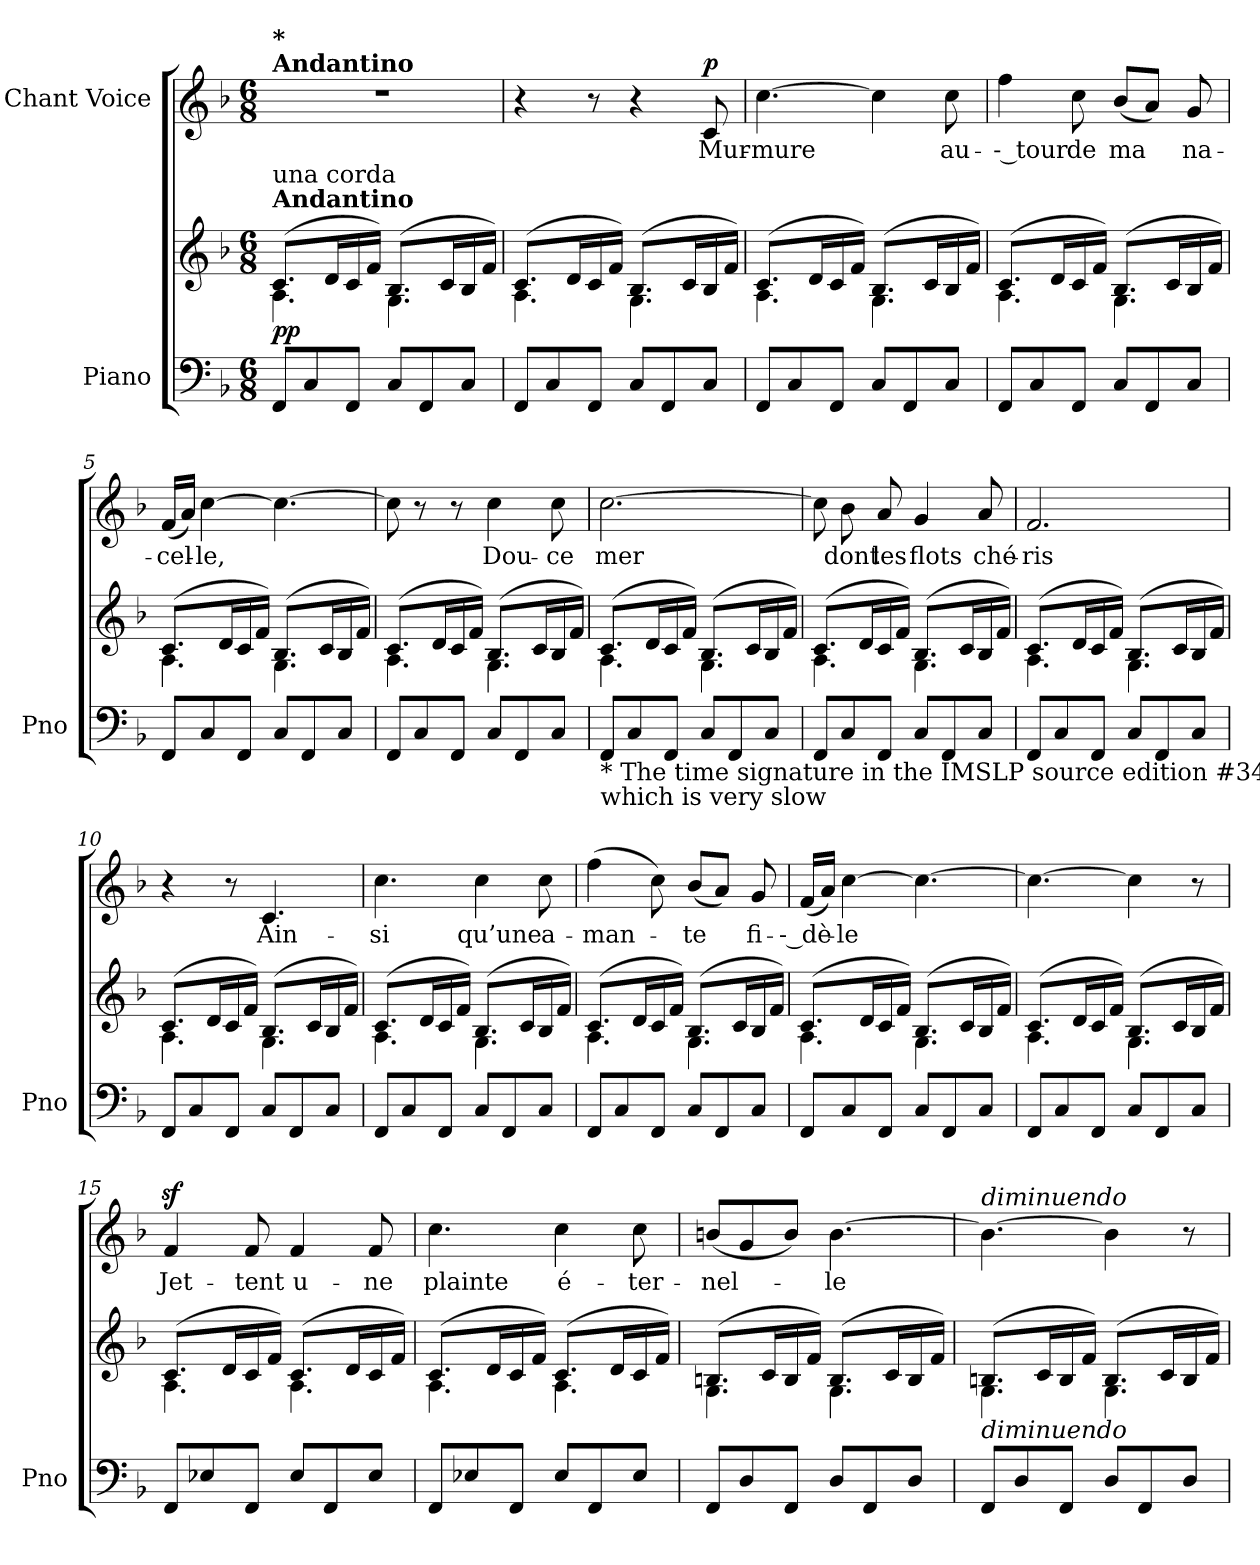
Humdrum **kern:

**kern	**kern	**dynam	**kern	**text	**dynam
*part2	*part2	*part2	*part1	*part1	*part1
*staff3	*staff2	*staff2/3	*staff1	*staff1	*staff1
*I"Piano	*	*	*I"Chant Voice	*	*
*I'Pno	*	*	*	*	*
*clefF4	*clefG2	*	*clefG2	*	*
*k[b-]	*k[b-]	*	*k[b-]	*	*
*M6/8	*M6/8	*	*M6/8	*	*
*MM78	*MM78	*	*MM78	*	*
=1	=1	=1	=1	=1	=1
*	*^	*	*	*	*
!	!	!	!	!LO:TX:a:B:t=Andantino	!	!
!	!	!	!	!LO:TX:a:B:t=*	!	!
!	!LO:TX:a:B:t=Andantino	!	!	!	!	!
!	!LO:TX:a:t=una corda	!	!	!	!	!
!	!	!	!LO:DY:b	!	!	!
8FF/L	(8.c/L	4.A\	pp	2.r	.	.
8C/	.	.	.	.	.	.
.	16d/L	.	.	.	.	.
8FF/J	16c/	.	.	.	.	.
.	16f/JJ)	.	.	.	.	.
8C/L	(8.B-/L	4.G\	.	.	.	.
8FF/	.	.	.	.	.	.
.	16c/L	.	.	.	.	.
8C/J	16B-/	.	.	.	.	.
.	16f/JJ)	.	.	.	.	.
=2	=2	=2	=2	=2	=2	=2
8FF/L	(8.c/L	4.A\	.	4r	.	.
8C/	.	.	.	.	.	.
.	16d/L	.	.	.	.	.
8FF/J	16c/	.	.	8r	.	.
.	16f/JJ)	.	.	.	.	.
8C/L	(8.B-/L	4.G\	.	4r	.	.
8FF/	.	.	.	.	.	.
.	16c/L	.	.	.	.	.
!	!	!	!	!	!LO:LY:b	!LO:DY:a
8C/J	16B-/	.	.	8c/	Mur-	p
.	16f/JJ)	.	.	.	.	.
=3	=3	=3	=3	=3	=3	=3
!	!	!	!	!	!LO:LY:b	!
8FF/L	(8.c/L	4.A\	.	[4.cc\	-mure	.
8C/	.	.	.	.	.	.
.	16d/L	.	.	.	.	.
8FF/J	16c/	.	.	.	.	.
.	16f/JJ)	.	.	.	.	.
8C/L	(8.B-/L	4.G\	.	4cc\]	.	.
8FF/	.	.	.	.	.	.
.	16c/L	.	.	.	.	.
!	!	!	!	!	!LO:LY:b	!
8C/J	16B-/	.	.	8cc\	au-	.
.	16f/JJ)	.	.	.	.	.
!!LO:LB:g=z
=4	=4	=4	=4	=4	=4	=4
!	!	!	!	!	!LO:LY:b	!
8FF/L	(8.c/L	4.A\	.	4ff\	-- tour	.
8C/	.	.	.	.	.	.
.	16d/L	.	.	.	.	.
!	!	!	!	!	!LO:LY:b	!
8FF/J	16c/	.	.	8cc\	de	.
.	16f/JJ)	.	.	.	.	.
!	!	!	!	!	!LO:LY:b	!
8C/L	(8.B-/L	4.G\	.	(8b-/L	ma	.
8FF/	.	.	.	8a/J)	.	.
.	16c/L	.	.	.	.	.
!	!	!	!	!	!LO:LY:b	!
8C/J	16B-/	.	.	8g/	na-	.
.	16f/JJ)	.	.	.	.	.
=5	=5	=5	=5	=5	=5	=5
!	!	!	!	!	!LO:LY:b	!
8FF/L	(8.c/L	4.A\	.	(16f/LL	-cel-	.
.	.	.	.	16a/JJ)	.	.
!	!	!	!	!	!LO:LY:b	!
8C/	.	.	.	[4cc\	-le,	.
.	16d/L	.	.	.	.	.
8FF/J	16c/	.	.	.	.	.
.	16f/JJ)	.	.	.	.	.
8C/L	(8.B-/L	4.G\	.	4.cc\_	.	.
8FF/	.	.	.	.	.	.
.	16c/L	.	.	.	.	.
8C/J	16B-/	.	.	.	.	.
.	16f/JJ)	.	.	.	.	.
=6	=6	=6	=6	=6	=6	=6
8FF/L	(8.c/L	4.A\	.	8cc\]	.	.
8C/	.	.	.	8r	.	.
.	16d/L	.	.	.	.	.
8FF/J	16c/	.	.	8r	.	.
.	16f/JJ)	.	.	.	.	.
!	!	!	!	!	!LO:LY:b	!
8C/L	(8.B-/L	4.G\	.	4cc\	Dou-	.
8FF/	.	.	.	.	.	.
.	16c/L	.	.	.	.	.
!	!	!	!	!	!LO:LY:b	!
8C/J	16B-/	.	.	8cc\	-ce	.
.	16f/JJ)	.	.	.	.	.
!!LO:LB:g=z
=7	=7	=7	=7	=7	=7	=7
*	*MM52	*	*	*	*	*
!LO:TX:b:t=* The time signature in the IMSLP source edition #342985 is shown as	!	!	!	!	!	!
!LO:TX:b:t=which is very slow	!	!	!	!	!	!
!	!	!	!	!	!LO:LY:b	!
8FF/L	(8.c/L	4.A\	.	[2.cc\	mer	.
8C/	.	.	.	.	.	.
.	16d/L	.	.	.	.	.
8FF/J	16c/	.	.	.	.	.
.	16f/JJ)	.	.	.	.	.
8C/L	(8.B-/L	4.G\	.	.	.	.
8FF/	.	.	.	.	.	.
.	16c/L	.	.	.	.	.
8C/J	16B-/	.	.	.	.	.
.	16f/JJ)	.	.	.	.	.
=8	=8	=8	=8	=8	=8	=8
8FF/L	(8.c/L	4.A\	.	8cc\]	.	.
!	!	!	!	!	!LO:LY:b	!
8C/	.	.	.	8b-\	dont	.
.	16d/L	.	.	.	.	.
!	!	!	!	!	!LO:LY:b	!
8FF/J	16c/	.	.	8a/	les	.
.	16f/JJ)	.	.	.	.	.
!	!	!	!	!	!LO:LY:b	!
8C/L	(8.B-/L	4.G\	.	4g/	flots	.
8FF/	.	.	.	.	.	.
.	16c/L	.	.	.	.	.
!	!	!	!	!	!LO:LY:b	!
8C/J	16B-/	.	.	8a/	ché-	.
.	16f/JJ)	.	.	.	.	.
=9	=9	=9	=9	=9	=9	=9
!	!	!	!	!	!LO:LY:b	!
8FF/L	(8.c/L	4.A\	.	2.f/	-ris	.
8C/	.	.	.	.	.	.
.	16d/L	.	.	.	.	.
8FF/J	16c/	.	.	.	.	.
.	16f/JJ)	.	.	.	.	.
8C/L	(8.B-/L	4.G\	.	.	.	.
8FF/	.	.	.	.	.	.
.	16c/L	.	.	.	.	.
8C/J	16B-/	.	.	.	.	.
.	16f/JJ)	.	.	.	.	.
!!LO:PB:g=z
=10	=10	=10	=10	=10	=10	=10
8FF/L	(8.c/L	4.A\	.	4r	.	.
8C/	.	.	.	.	.	.
.	16d/L	.	.	.	.	.
8FF/J	16c/	.	.	8r	.	.
.	16f/JJ)	.	.	.	.	.
!	!	!	!	!	!LO:LY:b	!
8C/L	(8.B-/L	4.G\	.	4.c/	Ain-	.
8FF/	.	.	.	.	.	.
.	16c/L	.	.	.	.	.
8C/J	16B-/	.	.	.	.	.
.	16f/JJ)	.	.	.	.	.
=11	=11	=11	=11	=11	=11	=11
!	!	!	!	!	!LO:LY:b	!
8FF/L	(8.c/L	4.A\	.	4.cc\	-si	.
8C/	.	.	.	.	.	.
.	16d/L	.	.	.	.	.
8FF/J	16c/	.	.	.	.	.
.	16f/JJ)	.	.	.	.	.
!	!	!	!	!	!LO:LY:b	!
8C/L	(8.B-/L	4.G\	.	4cc\	qu’une	.
8FF/	.	.	.	.	.	.
.	16c/L	.	.	.	.	.
!	!	!	!	!	!LO:LY:b	!
8C/J	16B-/	.	.	8cc\	a-	.
.	16f/JJ)	.	.	.	.	.
=12	=12	=12	=12	=12	=12	=12
!	!	!	!	!	!LO:LY:b	!
8FF/L	(8.c/L	4.A\	.	(4ff\	-man-	.
8C/	.	.	.	.	.	.
.	16d/L	.	.	.	.	.
8FF/J	16c/	.	.	8cc\)	.	.
.	16f/JJ)	.	.	.	.	.
!	!	!	!	!	!LO:LY:b	!
8C/L	(8.B-/L	4.G\	.	(8b-/L	-te	.
8FF/	.	.	.	8a/J)	.	.
.	16c/L	.	.	.	.	.
!	!	!	!	!	!LO:LY:b	!
8C/J	16B-/	.	.	8g/	fi-	.
.	16f/JJ)	.	.	.	.	.
!!LO:LB:g=z
=13	=13	=13	=13	=13	=13	=13
!	!	!	!	!	!LO:LY:b	!
8FF/L	(8.c/L	4.A\	.	(16f/LL	-- dè-	.
.	.	.	.	16a/JJ)	.	.
!	!	!	!	!	!LO:LY:b	!
8C/	.	.	.	[4cc\	-le	.
.	16d/L	.	.	.	.	.
8FF/J	16c/	.	.	.	.	.
.	16f/JJ)	.	.	.	.	.
8C/L	(8.B-/L	4.G\	.	4.cc\_	.	.
8FF/	.	.	.	.	.	.
.	16c/L	.	.	.	.	.
8C/J	16B-/	.	.	.	.	.
.	16f/JJ)	.	.	.	.	.
=14	=14	=14	=14	=14	=14	=14
8FF/L	(8.c/L	4.A\	.	4.cc\_	.	.
8C/	.	.	.	.	.	.
.	16d/L	.	.	.	.	.
8FF/J	16c/	.	.	.	.	.
.	16f/JJ)	.	.	.	.	.
8C/L	(8.B-/L	4.G\	.	4cc\]	.	.
8FF/	.	.	.	.	.	.
.	16c/L	.	.	.	.	.
8C/J	16B-/	.	.	8r	.	.
.	16f/JJ)	.	.	.	.	.
=15	=15	=15	=15	=15	=15	=15
!	!	!	!LO:DY:b	!	!LO:LY:b	!
!	!	!	!LO:DY:n=1:b	!	!	!LO:DY:a
8FF/L	(8.c/L	4.A\	other-dynamics sf	4fz>/	Jet-	other-dynamics
8E-X/	.	.	.	.	.	.
.	16d/L	.	.	.	.	.
!	!	!	!	!	!LO:LY:b	!
8FF/J	16c/	.	.	8f/	-tent	.
.	16f/JJ)	.	.	.	.	.
!	!	!	!	!	!LO:LY:b	!
8E-/L	(8.c/L	4.A\	.	4f/	u-	.
8FF/	.	.	.	.	.	.
.	16d/L	.	.	.	.	.
!	!	!	!	!	!LO:LY:b	!
8E-/J	16c/	.	.	8f/	-ne	.
.	16f/JJ)	.	.	.	.	.
!!LO:LB:g=z
=16	=16	=16	=16	=16	=16	=16
!	!	!	!	!	!LO:LY:b	!
8FF/L	(8.c/L	4.A\	.	4.cc\	plainte	.
8E-X/	.	.	.	.	.	.
.	16d/L	.	.	.	.	.
8FF/J	16c/	.	.	.	.	.
.	16f/JJ)	.	.	.	.	.
!	!	!	!	!	!LO:LY:b	!
8E-/L	(8.c/L	4.A\	.	4cc\	é-	.
8FF/	.	.	.	.	.	.
.	16d/L	.	.	.	.	.
!	!	!	!	!	!LO:LY:b	!
8E-/J	16c/	.	.	8cc\	-ter-	.
.	16f/JJ)	.	.	.	.	.
=17	=17	=17	=17	=17	=17	=17
!	!	!	!	!	!LO:LY:b	!
8FF/L	(8.Bn/L	4.G\	.	(8bn/L	-nel-	.
8D/	.	.	.	8g/	.	.
.	16c/L	.	.	.	.	.
8FF/J	16B/	.	.	8b/J)	.	.
.	16f/JJ)	.	.	.	.	.
!	!	!	!	!	!LO:LY:b	!
8D/L	(8.B/L	4.G\	.	[4.b\	-le	.
8FF/	.	.	.	.	.	.
.	16c/L	.	.	.	.	.
8D/J	16B/	.	.	.	.	.
.	16f/JJ)	.	.	.	.	.
=18	=18	=18	=18	=18	=18	=18
!	!	!	!	!LO:TX:a:i:t=diminuendo	!	!
!	!LO:TX:b:i:t=diminuendo	!	!	!	!	!
8FF/L	(8.Bn/L	4.G\	.	4.b\_	.	.
8D/	.	.	.	.	.	.
.	16c/L	.	.	.	.	.
8FF/J	16B/	.	.	.	.	.
.	16f/JJ)	.	.	.	.	.
8D/L	(8.B/L	4.G\	.	4b\]	.	.
8FF/	.	.	.	.	.	.
.	16c/L	.	.	.	.	.
8D/J	16B/	.	.	8r	.	.
.	16f/JJ)	.	.	.	.	.
*	*v	*v	*	*	*	*
=	=	=	=	=	=
*-	*-	*-	*-	*-	*-
